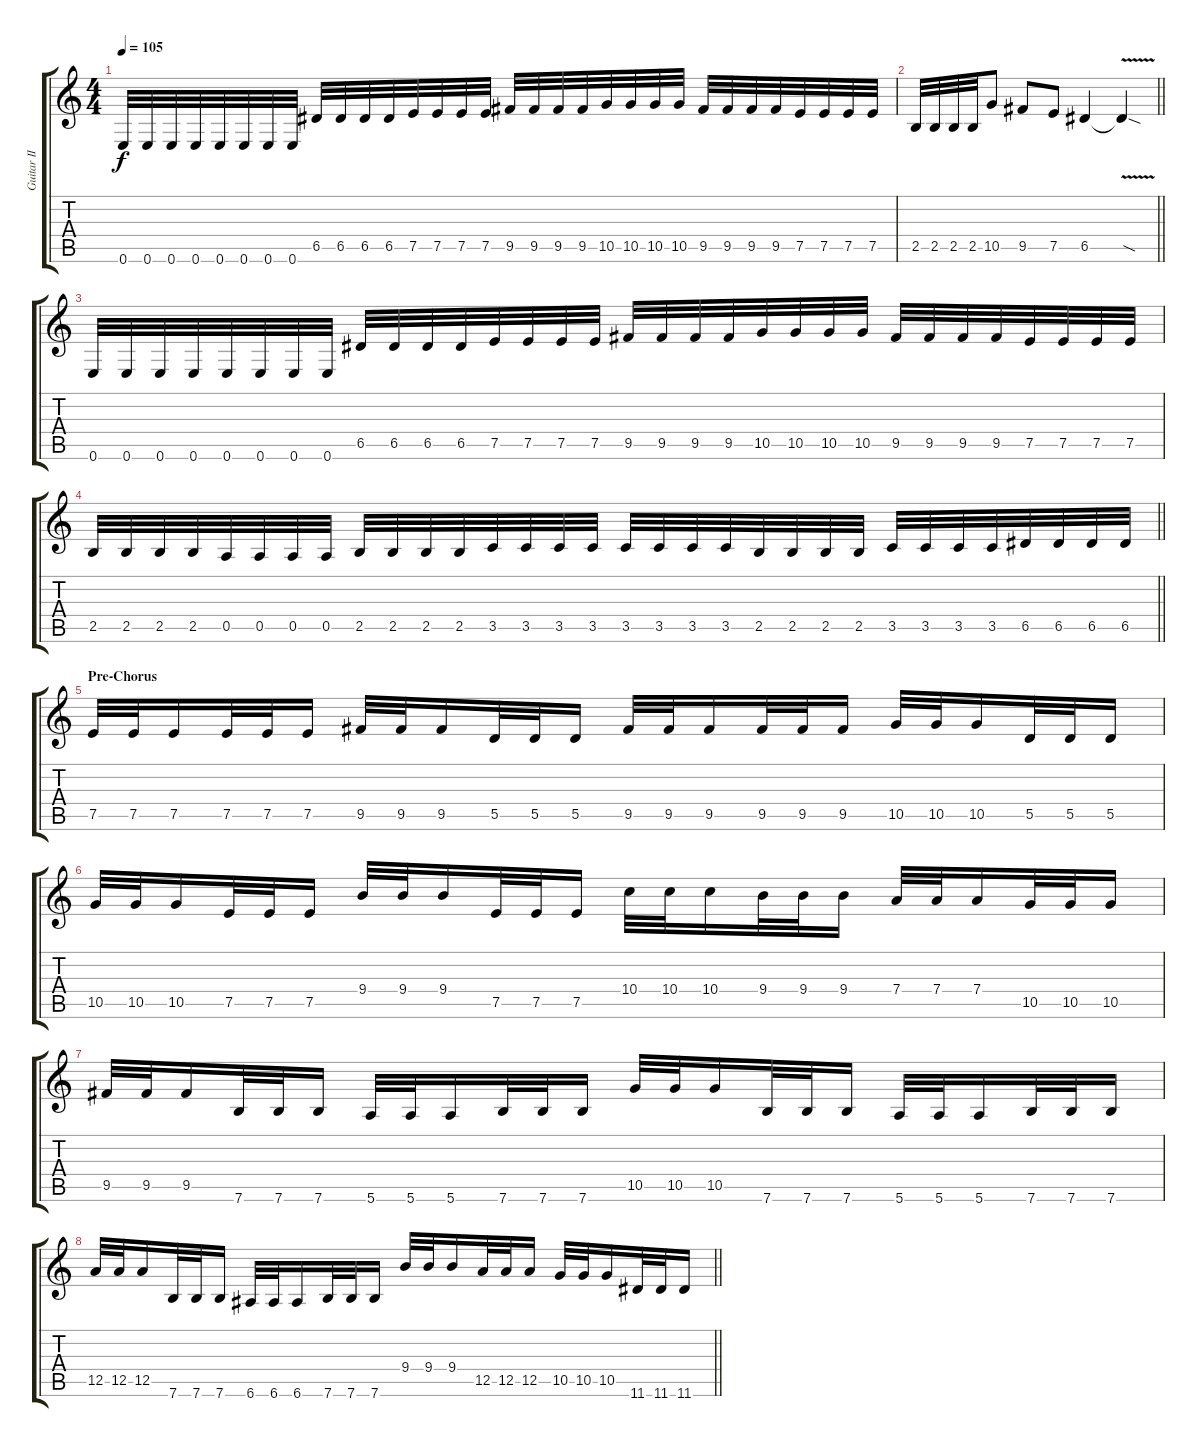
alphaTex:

\track ("Guitar II" "Guitar II") {instrument distortionguitar}
\staff {score tabs}
\tuning (E4 B3 G3 D3 A2 E2) {hide}
\ts (4 4)
\tempo 105
\clef g2
\ks c
0.6.32{dy f} 0.6.32 0.6.32 0.6.32 0.6.32 0.6.32 0.6.32 0.6.32 6.5.32 6.5.32 6.5.32 6.5.32 7.5.32 7.5.32 7.5.32 7.5.32 9.5.32 9.5.32 9.5.32 9.5.32 10.5.32 10.5.32 10.5.32 10.5.32 9.5.32 9.5.32 9.5.32 9.5.32 7.5.32 7.5.32 7.5.32 7.5.32 |
\barLineRight lightlight
2.5.32 2.5.32 2.5.32 2.5.32 10.5.8 9.5.8 7.5.8 6.5.4 6.5{v sod t}.4 |
0.6.32 0.6.32 0.6.32 0.6.32 0.6.32 0.6.32 0.6.32 0.6.32 6.5.32 6.5.32 6.5.32 6.5.32 7.5.32 7.5.32 7.5.32 7.5.32 9.5.32 9.5.32 9.5.32 9.5.32 10.5.32 10.5.32 10.5.32 10.5.32 9.5.32 9.5.32 9.5.32 9.5.32 7.5.32 7.5.32 7.5.32 7.5.32 |
\barLineRight lightlight
2.5.32 2.5.32 2.5.32 2.5.32 0.5.32 0.5.32 0.5.32 0.5.32 2.5.32 2.5.32 2.5.32 2.5.32 3.5.32 3.5.32 3.5.32 3.5.32 3.5.32 3.5.32 3.5.32 3.5.32 2.5.32 2.5.32 2.5.32 2.5.32 3.5.32 3.5.32 3.5.32 3.5.32 6.5.32 6.5.32 6.5.32 6.5.32 |
\section ("" "Pre-Chorus")
7.5.32 7.5.32 7.5.16 7.5.32 7.5.32 7.5.16 9.5.32 9.5.32 9.5.16 5.5.32 5.5.32 5.5.16 9.5.32 9.5.32 9.5.16 9.5.32 9.5.32 9.5.16 10.5.32 10.5.32 10.5.16 5.5.32 5.5.32 5.5.16 |
10.5.32 10.5.32 10.5.16 7.5.32 7.5.32 7.5.16 9.4.32 9.4.32 9.4.16 7.5.32 7.5.32 7.5.16 10.4.32 10.4.32 10.4.16 9.4.32 9.4.32 9.4.16 7.4.32 7.4.32 7.4.16 10.5.32 10.5.32 10.5.16 |
9.5.32 9.5.32 9.5.16 7.6.32 7.6.32 7.6.16 5.6.32 5.6.32 5.6.16 7.6.32 7.6.32 7.6.16 10.5.32 10.5.32 10.5.16 7.6.32 7.6.32 7.6.16 5.6.32 5.6.32 5.6.16 7.6.32 7.6.32 7.6.16 |
\barLineRight lightlight
12.5.32 12.5.32 12.5.16 7.6.32 7.6.32 7.6.16 6.6.32 6.6.32 6.6.16 7.6.32 7.6.32 7.6.16 9.4.32 9.4.32 9.4.16 12.5.32 12.5.32 12.5.16 10.5.32 10.5.32 10.5.16 11.6.32 11.6.32 11.6.16
